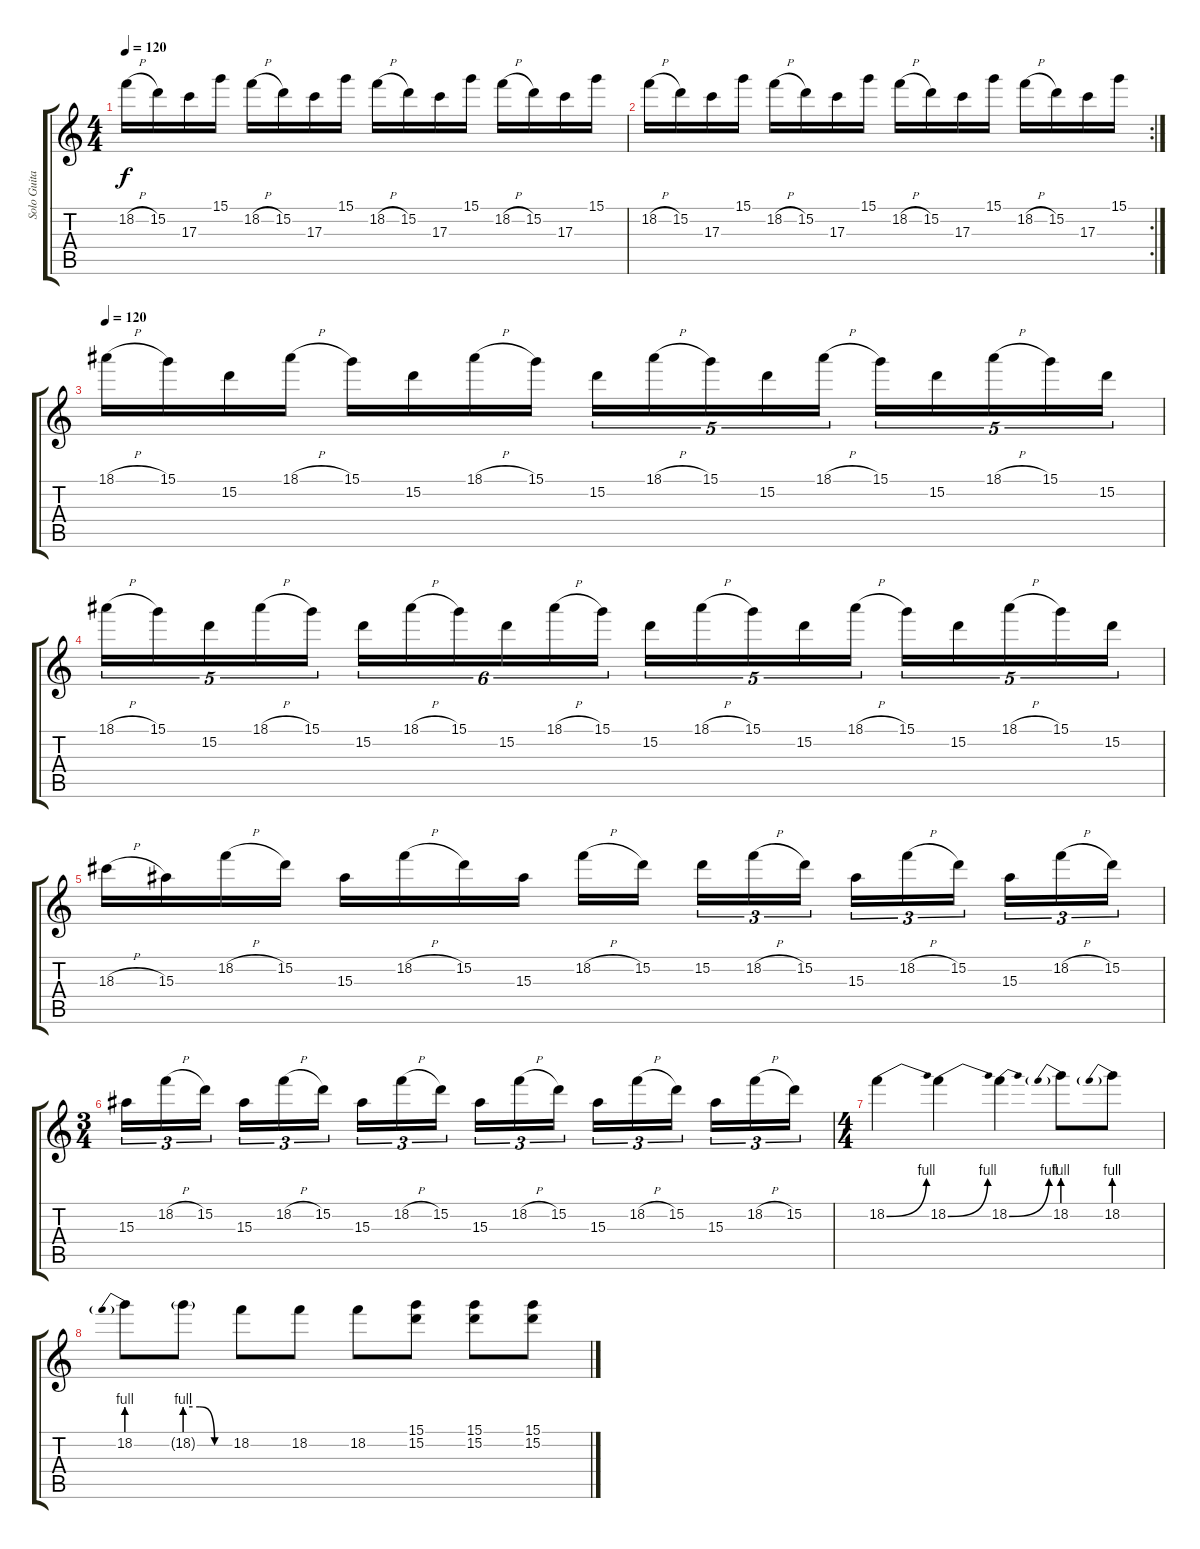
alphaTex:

\track ("Solo Guitar 2" "Solo Guita") {instrument overdrivenguitar}
\staff {score tabs}
\tuning (E4 B3 G3 D3 A2 E2) {hide}
\ts (4 4)
\tempo 120
\clef g2
\ks c
18.2{h}.16{dy f} 15.2.16 17.3.16 15.1.16 18.2{h}.16 15.2.16 17.3.16 15.1.16 18.2{h}.16 15.2.16 17.3.16 15.1.16 18.2{h}.16 15.2.16 17.3.16 15.1.16 |
\rc 2
18.2{h}.16 15.2.16 17.3.16 15.1.16 18.2{h}.16 15.2.16 17.3.16 15.1.16 18.2{h}.16 15.2.16 17.3.16 15.1.16 18.2{h}.16 15.2.16 17.3.16 15.1.16 |
\tempo 120
18.1{h}.16 15.1.16 15.2.16 18.1{h}.16 15.1.16 15.2.16 18.1{h}.16 15.1.16 15.2.16{tu (5 4)} 18.1{h}.16{tu (5 4)} 15.1.16{tu (5 4)} 15.2.16{tu (5 4)} 18.1{h}.16{tu (5 4)} 15.1.16{tu (5 4)} 15.2.16{tu (5 4)} 18.1{h}.16{tu (5 4)} 15.1.16{tu (5 4)} 15.2.16{tu (5 4)} |
18.1{h}.16{tu (5 4)} 15.1.16{tu (5 4)} 15.2.16{tu (5 4)} 18.1{h}.16{tu (5 4)} 15.1.16{tu (5 4)} 15.2.16{tu (6 4)} 18.1{h}.16{tu (6 4)} 15.1.16{tu (6 4)} 15.2.16{tu (6 4)} 18.1{h}.16{tu (6 4)} 15.1.16{tu (6 4)} 15.2.16{tu (5 4)} 18.1{h}.16{tu (5 4)} 15.1.16{tu (5 4)} 15.2.16{tu (5 4)} 18.1{h}.16{tu (5 4)} 15.1.16{tu (5 4)} 15.2.16{tu (5 4)} 18.1{h}.16{tu (5 4)} 15.1.16{tu (5 4)} 15.2.16{tu (5 4)} |
18.3{h}.16 15.3.16 18.2{h}.16 15.2.16 15.3.16 18.2{h}.16 15.2.16 15.3.16 18.2{h}.16 15.2.16 15.2.16{tu (3 2)} 18.2{h}.16{tu (3 2)} 15.2.16{tu (3 2)} 15.3.16{tu (3 2)} 18.2{h}.16{tu (3 2)} 15.2.16{tu (3 2)} 15.3.16{tu (3 2)} 18.2{h}.16{tu (3 2)} 15.2.16{tu (3 2)} |
\ts (3 4)
15.3.16{tu (3 2)} 18.2{h}.16{tu (3 2)} 15.2.16{tu (3 2)} 15.3.16{tu (3 2)} 18.2{h}.16{tu (3 2)} 15.2.16{tu (3 2)} 15.3.16{tu (3 2)} 18.2{h}.16{tu (3 2)} 15.2.16{tu (3 2)} 15.3.16{tu (3 2)} 18.2{h}.16{tu (3 2)} 15.2.16{tu (3 2)} 15.3.16{tu (3 2)} 18.2{h}.16{tu (3 2)} 15.2.16{tu (3 2)} 15.3.16{tu (3 2)} 18.2{h}.16{tu (3 2)} 15.2.16{tu (3 2)} |
\ts (4 4)
18.2{be (bend 0 0 60 4)}.4 18.2{be (bend 0 0 60 4)}.4 18.2{be (bend 0 0 60 4)}.4 18.2{be (prebend 0 4 60 4)}.8 18.2{be (prebend 0 4 60 4)}.8 |
18.2{be (prebend 0 4 60 4)}.8 18.2{be (custom 0 4 20 4 40 0 60 0) g}.8 18.2.8 18.2.8 18.2.8 (15.1 15.2).8 (15.1 15.2).8 (15.1 15.2).8
